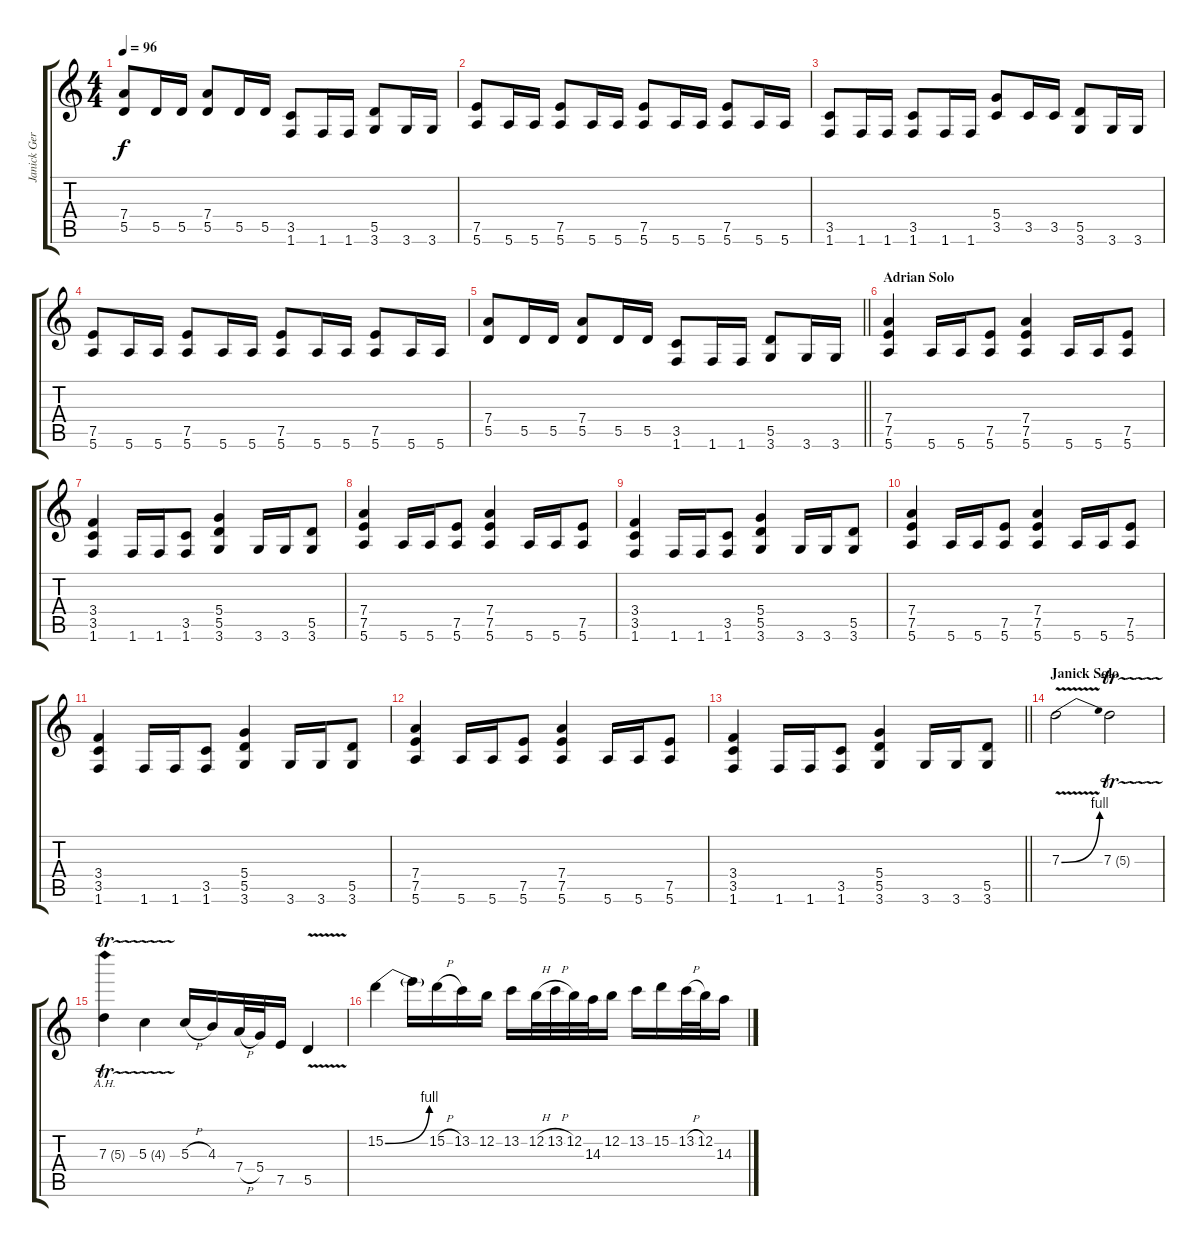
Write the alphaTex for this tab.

\track ("Janick Gers" "Janick Ger") {instrument distortionguitar}
\staff {score tabs}
\tuning (E4 B3 G3 D3 A2 E2) {hide}
\ts (4 4)
\tempo 96
\clef g2
\ks c
(7.4 5.5).8{dy f} 5.5.16 5.5.16 (7.4 5.5).8 5.5.16 5.5.16 (3.5 1.6).8 1.6.16 1.6.16 (5.5 3.6).8 3.6.16 3.6.16 |
(7.5 5.6).8 5.6.16 5.6.16 (7.5 5.6).8 5.6.16 5.6.16 (7.5 5.6).8 5.6.16 5.6.16 (7.5 5.6).8 5.6.16 5.6.16 |
(3.5 1.6).8 1.6.16 1.6.16 (3.5 1.6).8 1.6.16 1.6.16 (5.4 3.5).8 3.5.16 3.5.16 (5.5 3.6).8 3.6.16 3.6.16 |
(7.5 5.6).8 5.6.16 5.6.16 (7.5 5.6).8 5.6.16 5.6.16 (7.5 5.6).8 5.6.16 5.6.16 (7.5 5.6).8 5.6.16 5.6.16 |
\barLineRight lightlight
(7.4 5.5).8 5.5.16 5.5.16 (7.4 5.5).8 5.5.16 5.5.16 (3.5 1.6).8 1.6.16 1.6.16 (5.5 3.6).8 3.6.16 3.6.16 |
\section ("" "Adrian Solo")
(7.4 7.5 5.6).4 5.6.16 5.6.16 (7.5 5.6).8 (7.4 7.5 5.6).4 5.6.16 5.6.16 (7.5 5.6).8 |
(3.4 3.5 1.6).4 1.6.16 1.6.16 (3.5 1.6).8 (5.4 5.5 3.6).4 3.6.16 3.6.16 (5.5 3.6).8 |
(7.4 7.5 5.6).4 5.6.16 5.6.16 (7.5 5.6).8 (7.4 7.5 5.6).4 5.6.16 5.6.16 (7.5 5.6).8 |
(3.4 3.5 1.6).4 1.6.16 1.6.16 (3.5 1.6).8 (5.4 5.5 3.6).4 3.6.16 3.6.16 (5.5 3.6).8 |
(7.4 7.5 5.6).4 5.6.16 5.6.16 (7.5 5.6).8 (7.4 7.5 5.6).4 5.6.16 5.6.16 (7.5 5.6).8 |
(3.4 3.5 1.6).4 1.6.16 1.6.16 (3.5 1.6).8 (5.4 5.5 3.6).4 3.6.16 3.6.16 (5.5 3.6).8 |
(7.4 7.5 5.6).4 5.6.16 5.6.16 (7.5 5.6).8 (7.4 7.5 5.6).4 5.6.16 5.6.16 (7.5 5.6).8 |
\barLineRight lightlight
(3.4 3.5 1.6).4 1.6.16 1.6.16 (3.5 1.6).8 (5.4 5.5 3.6).4 3.6.16 3.6.16 (5.5 3.6).8 |
\section ("" "Janick Solo")
7.3{be (bend 0 0 60 4) v}.2 7.3{tr (5 32)}.2 |
7.3{ah 24 tr (5 32)}.4 5.3{tr (4 32)}.4 5.3{h}.16 4.3.16 7.4{h}.32 5.4.32 7.5.16 5.5{v}.4 |
15.2{be (bend 0 0 60 4)}.4 15.2{t}.16 15.2{h}.16 13.2.16 12.2.16 13.2.16 12.2{h}.32 13.2{h}.32 12.2.32 14.3.32 12.2.16 13.2.16 15.2.16 13.2{h}.32 12.2.32 14.3.16
